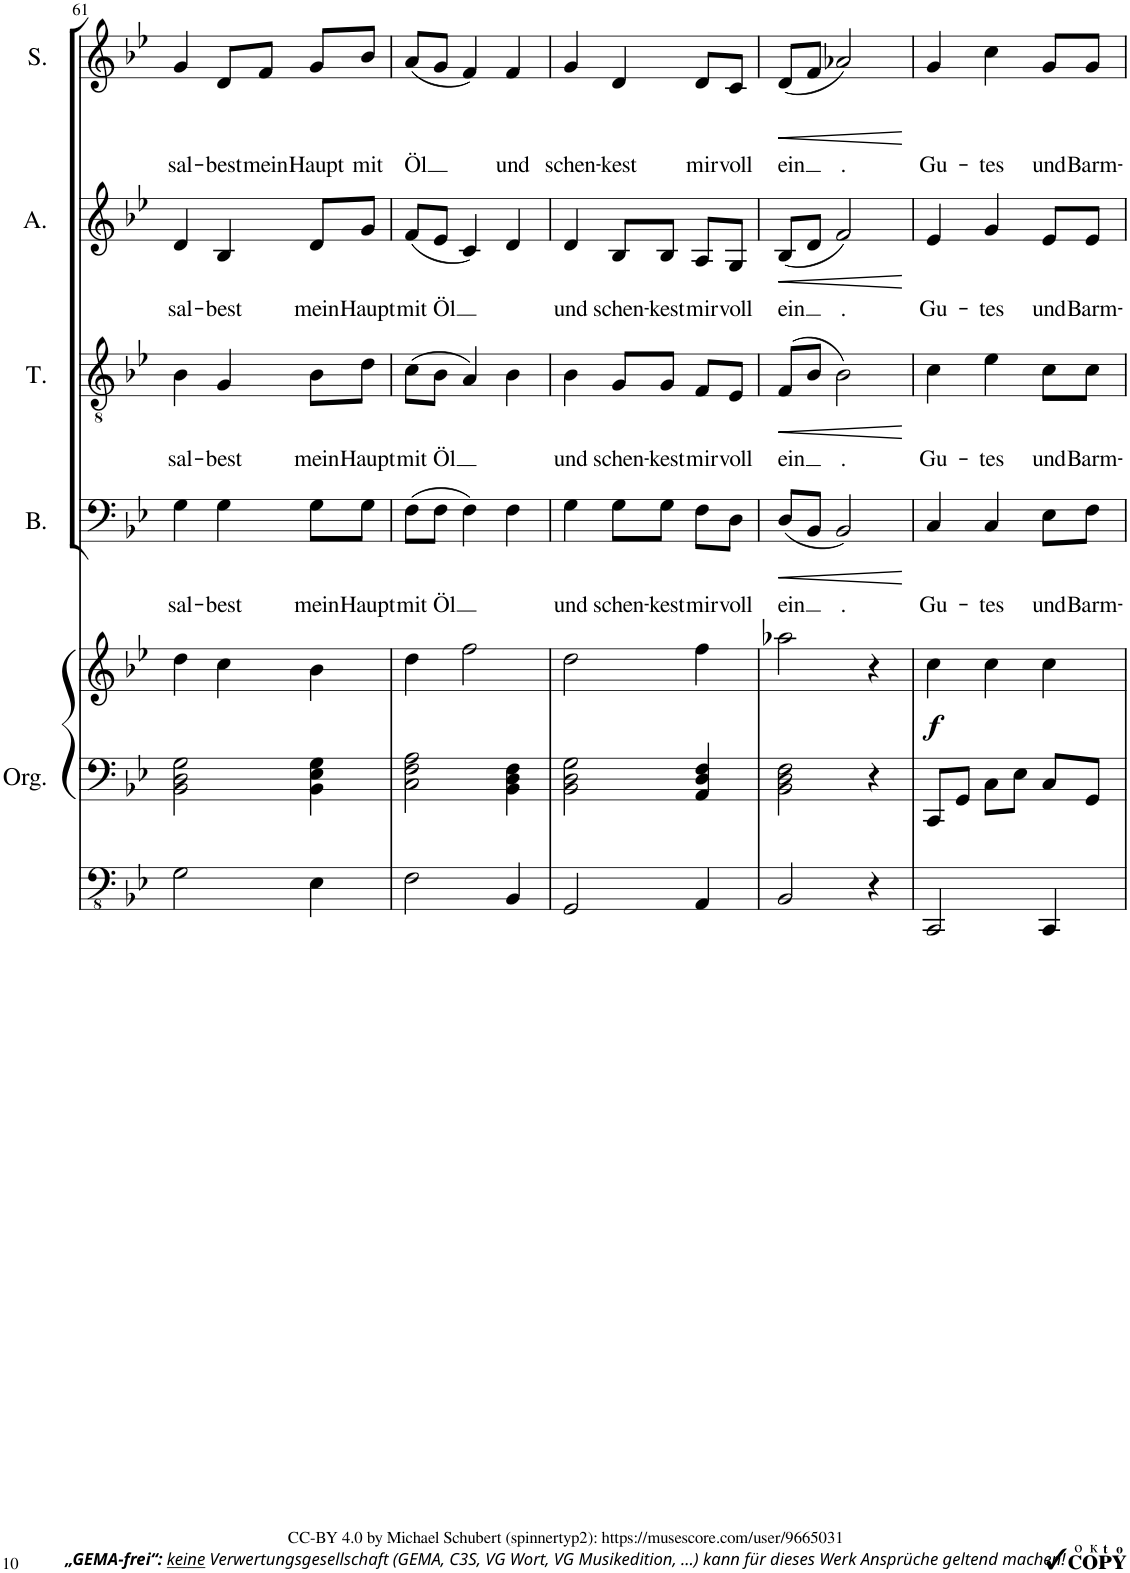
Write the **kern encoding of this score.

**kern	**kern	**kern	**dynam	**kern	**text	**dynam	**kern	**text	**dynam	**kern	**text	**dynam	**kern	**text	**dynam
*part5	*part5	*part5	*part5	*part4	*part4	*part4	*part3	*part3	*part3	*part2	*part2	*part2	*part1	*part1	*part1
*staff7	*staff6	*staff5	*staff5/6/7	*staff4	*staff4	*staff4	*staff3	*staff3	*staff3	*staff2	*staff2	*staff2	*staff1	*staff1	*staff1
*I"Pipe Organ	*	*	*	*I"Baß	*	*	*I"Tenor	*	*	*I"Alt	*	*	*I"Sopran	*	*
*I'Org.	*	*	*	*I'B.	*	*	*I'T.	*	*	*I'A.	*	*	*I'S.	*	*
!!LO:PB:g=z
*clefFv4	*clefF4	*clefG2	*	*clefF4	*	*	*clefGv2	*	*	*clefG2	*	*	*clefG2	*	*
*k[b-e-]	*k[b-e-]	*k[b-e-]	*	*k[b-e-]	*	*	*k[b-e-]	*	*	*k[b-e-]	*	*	*k[b-e-]	*	*
*M3/4	*M3/4	*M3/4	*	*M3/4	*	*	*M3/4	*	*	*M3/4	*	*	*M3/4	*	*
=61	=61	=61	=61	=61	=61	=61	=61	=61	=61	=61	=61	=61	=61	=61	=61
!	!	!	!	!	!LO:LY:b	!	!	!LO:LY:b	!	!	!LO:LY:b	!	!	!LO:LY:b	!
2GG\	2BB-\ 2D\ 2G\	4dd\	.	4G\	sal-	.	4B-\	sal-	.	4d/	sal-	.	4g/	sal-	.
!	!	!	!	!	!LO:LY:b	!	!	!LO:LY:b	!	!	!LO:LY:b	!	!	!LO:LY:b	!
.	.	4cc\	.	4G\	-best	.	4G/	-best	.	4B-/	-best	.	8d/L	-best	.
!	!	!	!	!	!	!	!	!	!	!	!	!	!	!LO:LY:b	!
.	.	.	.	.	.	.	.	.	.	.	.	.	8f/J	mein	.
!	!	!	!	!	!LO:LY:b	!	!	!LO:LY:b	!	!	!LO:LY:b	!	!	!LO:LY:b	!
4EE-\	4BB-\ 4E-\ 4G\	4b-\	.	8G\L	mein	.	8B-\L	mein	.	8d/L	mein	.	8g/L	Haupt	.
!	!	!	!	!	!LO:LY:b	!	!	!LO:LY:b	!	!	!LO:LY:b	!	!	!LO:LY:b	!
.	.	.	.	8G\J	Haupt	.	8d\J	Haupt	.	8g/J	Haupt	.	8b-/J	mit	.
=62	=62	=62	=62	=62	=62	=62	=62	=62	=62	=62	=62	=62	=62	=62	=62
!	!	!	!	!	!LO:LY:b	!	!	!LO:LY:b	!	!	!LO:LY:b	!	!	!LO:LY:b	!
2FF\	2C\ 2F\ 2A\	4dd\	.	(8F\L	mit	.	(8c\L	mit	.	(8f/L	mit	.	(8a/L	Öl	.
!	!	!	!	!	!LO:LY:b	!	!	!LO:LY:b	!	!	!LO:LY:b	!	!	!	!
.	.	.	.	8F\J	Öl	.	8B-\J	Öl	.	8e-/J	Öl	.	8g/J	.	.
.	.	2ff\	.	4F\)	.	.	4A/)	.	.	4c/)	.	.	4f/)	.	.
!	!	!	!	!	!	!	!	!	!	!	!	!	!	!LO:LY:b	!
4BBB-/	4BB-\ 4D\ 4F\	.	.	4F\	.	.	4B-\	.	.	4d/	.	.	4f/	und	.
=63	=63	=63	=63	=63	=63	=63	=63	=63	=63	=63	=63	=63	=63	=63	=63
!	!	!	!	!	!LO:LY:b	!	!	!LO:LY:b	!	!	!LO:LY:b	!	!	!LO:LY:b	!
2GGG/	2BB-\ 2D\ 2G\	2dd\	.	4G\	und	.	4B-\	und	.	4d/	und	.	4g/	schen-	.
!	!	!	!	!	!LO:LY:b	!	!	!LO:LY:b	!	!	!LO:LY:b	!	!	!LO:LY:b	!
.	.	.	.	8G\L	schen-	.	8G/L	schen-	.	8B-/L	schen-	.	4d/	-kest	.
!	!	!	!	!	!LO:LY:b	!	!	!LO:LY:b	!	!	!LO:LY:b	!	!	!	!
.	.	.	.	8G\J	-kest	.	8G/J	-kest	.	8B-/J	-kest	.	.	.	.
!	!	!	!	!	!LO:LY:b	!	!	!LO:LY:b	!	!	!LO:LY:b	!	!	!LO:LY:b	!
4AAA/	4AA/ 4D/ 4F/	4ff\	.	8F\L	mir	.	8F/L	mir	.	8A/L	mir	.	8d/L	mir	.
!	!	!	!	!	!LO:LY:b	!	!	!LO:LY:b	!	!	!LO:LY:b	!	!	!LO:LY:b	!
.	.	.	.	8D\J	voll	.	8E-/J	voll	.	8G/J	voll	.	8c/J	voll	.
=64	=64	=64	=64	=64	=64	=64	=64	=64	=64	=64	=64	=64	=64	=64	=64
!	!	!	!	!	!LO:LY:b	!LO:HP:b	!	!LO:LY:b	!LO:HP:b	!	!LO:LY:b	!LO:HP:b	!	!LO:LY:b	!LO:HP:b
2BBB-/	2BB-\ 2D\ 2F\	2aa-X\	.	(8D/L	ein	<	(8F/L	ein	<	(8B-/L	ein	<	(8d/L	ein	<
.	.	.	.	8BB-/J	.	.	8B-/J	.	.	8d/J	.	.	8f/J	.	.
!	!	!	!	!	!LO:LY:b	!	!	!LO:LY:b	!	!	!LO:LY:b	!	!	!LO:LY:b	!
.	.	.	.	2BB-/)	.	.	2B-\)	.	.	2f/)	.	.	2a-X/)	.	.
4r	4r	4r	.	.	.	.	.	.	.	.	.	.	.	.	.
.	.	.	.	.	.	[	.	.	[	.	.	[	.	.	[
=65	=65	=65	=65	=65	=65	=65	=65	=65	=65	=65	=65	=65	=65	=65	=65
!	!	!	!LO:DY:b	!	!LO:LY:b	!	!	!LO:LY:b	!	!	!LO:LY:b	!	!	!LO:LY:b	!
2CCC/	8CC/L	4cc\	f	4C/	Gu-	.	4c\	Gu-	.	4e-/	Gu-	.	4g/	Gu-	.
.	8GG/J	.	.	.	.	.	.	.	.	.	.	.	.	.	.
!	!	!	!	!	!LO:LY:b	!	!	!LO:LY:b	!	!	!LO:LY:b	!	!	!LO:LY:b	!
.	8C\L	4cc\	.	4C/	-tes	.	4e-\	-tes	.	4g/	-tes	.	4cc\	-tes	.
.	8E-\J	.	.	.	.	.	.	.	.	.	.	.	.	.	.
!	!	!	!	!	!LO:LY:b	!	!	!LO:LY:b	!	!	!LO:LY:b	!	!	!LO:LY:b	!
4CCC/	8C/L	4cc\	.	8E-\L	und	.	8c\L	und	.	8e-/L	und	.	8g/L	und	.
!	!	!	!	!	!LO:LY:b	!	!	!LO:LY:b	!	!	!LO:LY:b	!	!	!LO:LY:b	!
.	8GG/J	.	.	8F\J	Barm-	.	8c\J	Barm-	.	8e-/J	Barm-	.	8g/J	Barm-	.
=	=	=	=	=	=	=	=	=	=	=	=	=	=	=	=
*-	*-	*-	*-	*-	*-	*-	*-	*-	*-	*-	*-	*-	*-	*-	*-
